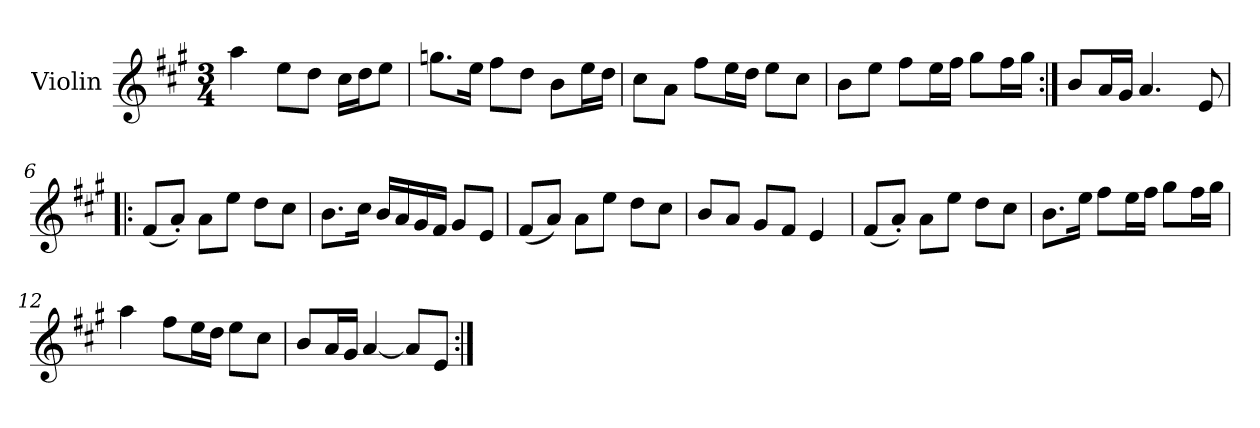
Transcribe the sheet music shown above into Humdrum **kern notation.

**kern
*part1
*staff1
*I"Violin
*I'Vln.
*clefG2
*k[f#c#g#]
*M3/4
=1
4aa\
8ee\L
8dd\J
16cc#\LL
16dd\J
8ee\J
=2
8.ggn\L
16ee\Jk
8ff#\L
8dd\J
8b\L
16ee\L
16dd\JJ
=3
8cc#\L
8a\J
8ff#\L
16ee\L
16dd\JJ
8ee\L
8cc#\J
=4
8b\L
8ee\J
8ff#\L
16ee\L
16ff#\JJ
8gg#\L
16ff#\L
16gg#\JJ
=5:|!
8b/L
16a/L
16g#/JJ
4.a/
8e/
!!LO:LB:g=z
=6!|:
(8f#/L
8a'/J)
8a\L
8ee\J
8dd\L
8cc#\J
=7
8.b\L
16cc#\Jk
16b/LL
16a/
16g#/
16f#/JJ
8g#/L
8e/J
=8
(8f#/L
8a/J)
8a\L
8ee\J
8dd\L
8cc#\J
=9
8b/L
8a/J
8g#/L
8f#/J
4e/
!!LO:LB:g=z
=10
(8f#/L
8a'/J)
8a\L
8ee\J
8dd\L
8cc#\J
=11
8.b\L
16ee\Jk
8ff#\L
16ee\L
16ff#\JJ
8gg#\L
16ff#\L
16gg#\JJ
=12
4aa\
8ff#\L
16ee\L
16dd\JJ
8ee\L
8cc#\J
=13
8b/L
16a/L
16g#/JJ
[4a/
8a/L]
8e/J
=:|!
*-
